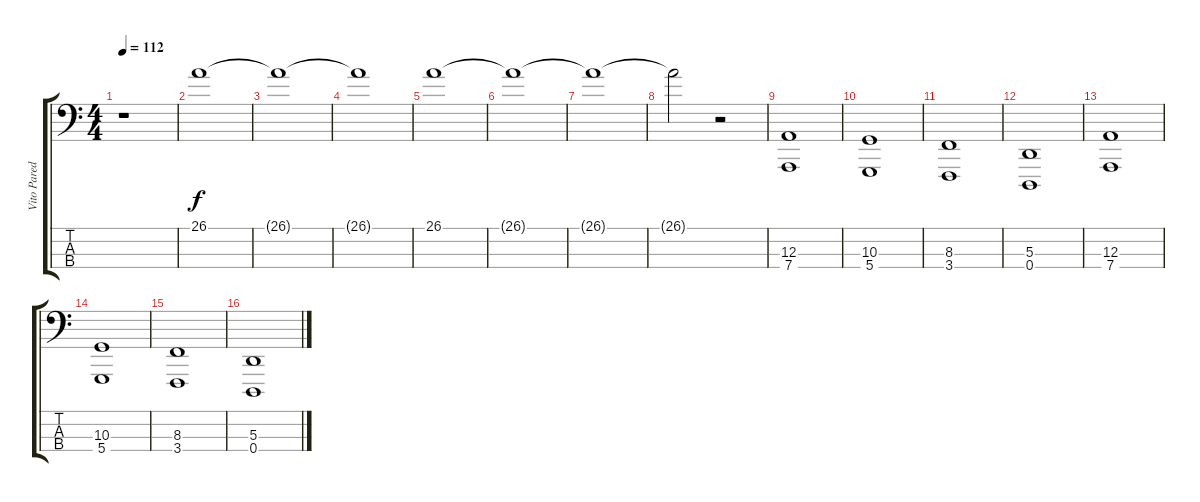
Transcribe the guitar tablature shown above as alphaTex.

\track ("Vito Paredes" "Vito Pared") {instrument choiraahs}
\staff {score tabs}
\tuning (G2 D2 A1 D1) {hide}
\ts (4 4)
\tempo 112
\clef f4
\ks c
r.1{dy f volume 8 instrument lead6voice} |
26.1.1 |
26.1{t}.1 |
26.1{t}.1 |
26.1.1 |
26.1{t}.1 |
26.1{t}.1 |
26.1{t}.2 r.2{volume 11 instrument choiraahs} |
(12.3 7.4).1 |
(10.3 5.4).1 |
(8.3 3.4).1 |
(5.3 0.4).1 |
(12.3 7.4).1 |
(10.3 5.4).1 |
(8.3 3.4).1 |
(5.3 0.4).1
